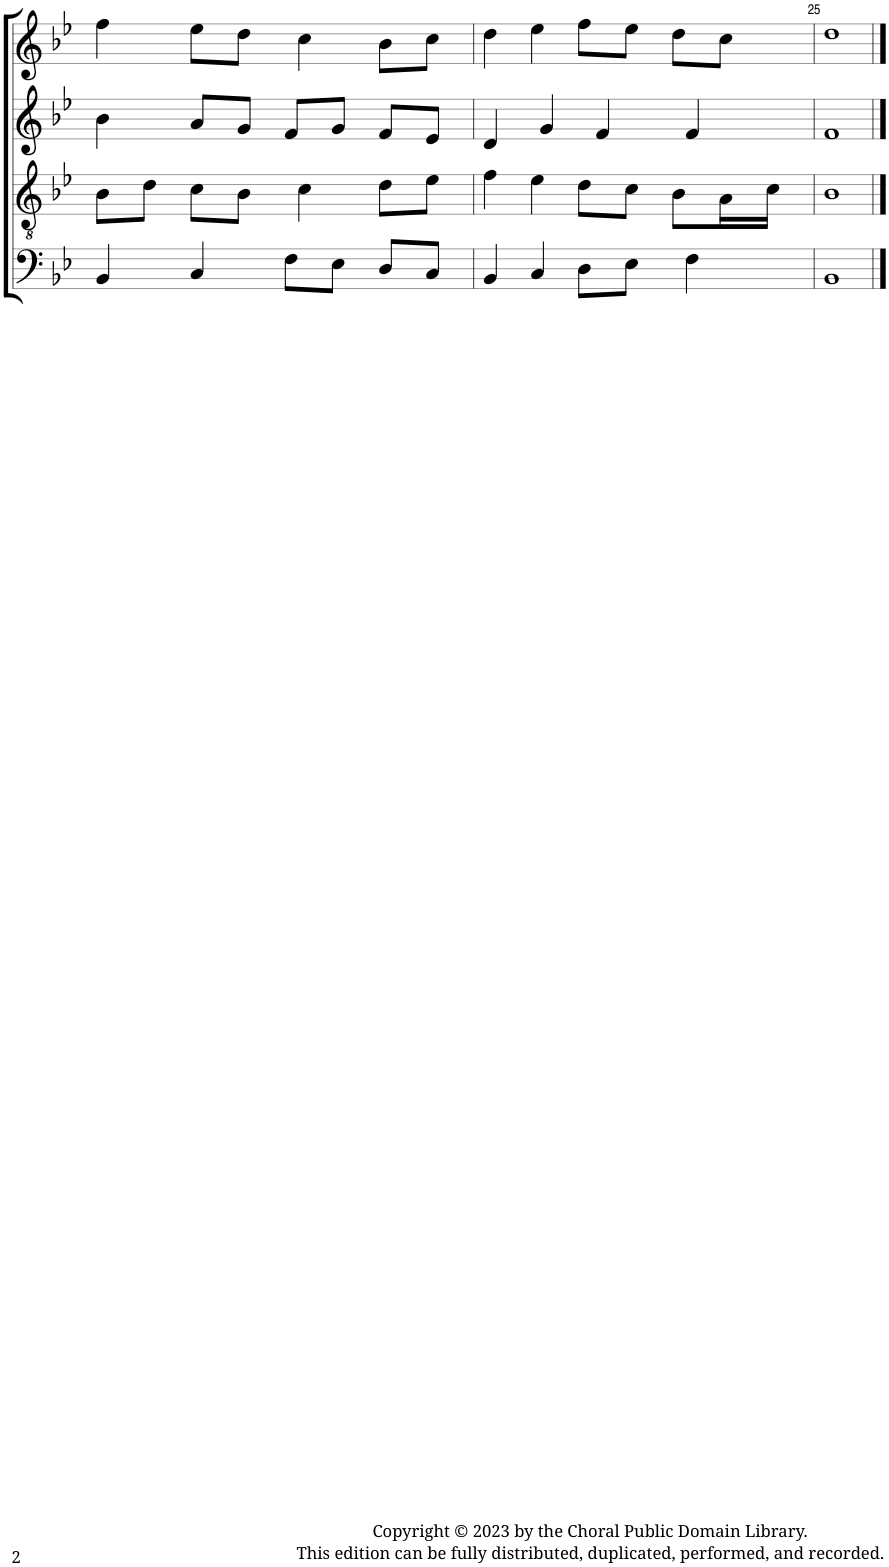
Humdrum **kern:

**kern	**kern	**kern	**kern
*part4	*part3	*part2	*part1
*staff4	*staff3	*staff2	*staff1
*I"B.	*I"T.	*I"C.	*I"Tr.
!!LO:PB:g=z
*clefF4	*clefGv2	*clefG2	*clefG2
*k[b-e-]	*k[b-e-]	*k[b-e-]	*k[b-e-]
*M2/2	*M2/2	*M2/2	*M2/2
*met(c|)	*met(c|)	*met(c|)	*met(c|)
=23	=23	=23	=23
4BB-/	8B-\L	4b-\	4ff\
.	8d\J	.	.
4C/	8c\L	8a/L	8ee-\L
.	8B-\J	8g/J	8dd\J
8F\L	4c\	8f/L	4cc\
8E-\J	.	8g/J	.
8D/L	8d\L	8f/L	8b-\L
8C/J	8e-\J	8e-/J	8cc\J
=24	=24	=24	=24
4BB-/	4f\	4d/	4dd\
4C/	4e-\	4g/	4ee-\
8D\L	8d\L	4f/	8ff\L
8E-\J	8c\J	.	8ee-\J
4F\	8B-\L	4f/	8dd\L
.	16A\L	.	8cc\J
.	16c\JJ	.	.
=25	=25	=25	=25
1BB-	1B-	1f	1dd
==	==	==	==
*-	*-	*-	*-
